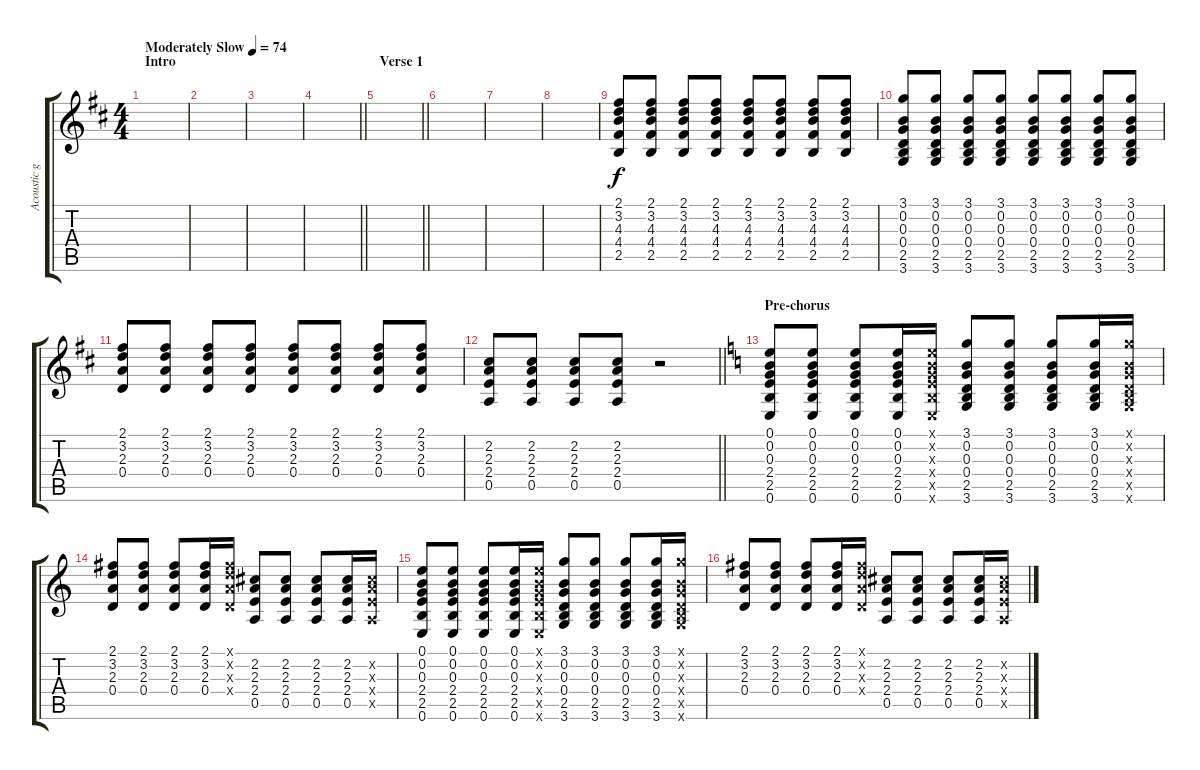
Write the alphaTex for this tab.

\track ("Acoustic guitar" "Acoustic g") {instrument acousticguitarsteel}
\staff {score tabs}
\tuning (E4 B3 G3 D3 A2 E2) {hide}
\ts (4 4)
\section ("" "Intro")
\tempo (74 "Moderately Slow")
\clef g2
\ks d
|
|
|
\barLineRight lightlight
|
\section ("" "Verse 1")
\barLineRight lightlight
|
|
|
|
(2.1 3.2 4.3 4.4 2.5).8 (2.1 3.2 4.3 4.4 2.5).8 (2.1 3.2 4.3 4.4 2.5).8 (2.1 3.2 4.3 4.4 2.5).8 (2.1 3.2 4.3 4.4 2.5).8 (2.1 3.2 4.3 4.4 2.5).8 (2.1 3.2 4.3 4.4 2.5).8 (2.1 3.2 4.3 4.4 2.5).8 |
(3.1 0.2 0.3 0.4 2.5 3.6).8 (3.1 0.2 0.3 0.4 2.5 3.6).8 (3.1 0.2 0.3 0.4 2.5 3.6).8 (3.1 0.2 0.3 0.4 2.5 3.6).8 (3.1 0.2 0.3 0.4 2.5 3.6).8 (3.1 0.2 0.3 0.4 2.5 3.6).8 (3.1 0.2 0.3 0.4 2.5 3.6).8 (3.1 0.2 0.3 0.4 2.5 3.6).8 |
(2.1 3.2 2.3 0.4).8 (2.1 3.2 2.3 0.4).8 (2.1 3.2 2.3 0.4).8 (2.1 3.2 2.3 0.4).8 (2.1 3.2 2.3 0.4).8 (2.1 3.2 2.3 0.4).8 (2.1 3.2 2.3 0.4).8 (2.1 3.2 2.3 0.4).8 |
\barLineRight lightlight
(2.2 2.3 2.4 0.5).8 (2.2 2.3 2.4 0.5).8 (2.2 2.3 2.4 0.5).8 (2.2 2.3 2.4 0.5).8 r.2 |
\section ("" "Pre-chorus")
\ks c
(0.1 0.2 0.3 2.4 2.5 0.6).8 (0.1 0.2 0.3 2.4 2.5 0.6).8 (0.1 0.2 0.3 2.4 2.5 0.6).8 (0.1 0.2 0.3 2.4 2.5 0.6).16 (0.1{x} 0.2{x} 0.3{x} 2.4{x} 2.5{x} 0.6{x}).16 (3.1 0.2 0.3 0.4 2.5 3.6).8 (3.1 0.2 0.3 0.4 2.5 3.6).8 (3.1 0.2 0.3 0.4 2.5 3.6).8 (3.1 0.2 0.3 0.4 2.5 3.6).16 (3.1{x} 0.2{x} 0.3{x} 0.4{x} 2.5{x} 3.6{x}).16 |
(2.1 3.2 2.3 0.4).8 (2.1 3.2 2.3 0.4).8 (2.1 3.2 2.3 0.4).8 (2.1 3.2 2.3 0.4).16 (2.1{x} 3.2{x} 2.3{x} 0.4{x}).16 (2.2 2.3 2.4 0.5).8 (2.2 2.3 2.4 0.5).8 (2.2 2.3 2.4 0.5).8 (2.2 2.3 2.4 0.5).16 (2.2{x} 2.3{x} 2.4{x} 0.5{x}).16 |
(0.1 0.2 0.3 2.4 2.5 0.6).8 (0.1 0.2 0.3 2.4 2.5 0.6).8 (0.1 0.2 0.3 2.4 2.5 0.6).8 (0.1 0.2 0.3 2.4 2.5 0.6).16 (0.1{x} 0.2{x} 0.3{x} 2.4{x} 2.5{x} 0.6{x}).16 (3.1 0.2 0.3 0.4 2.5 3.6).8 (3.1 0.2 0.3 0.4 2.5 3.6).8 (3.1 0.2 0.3 0.4 2.5 3.6).8 (3.1 0.2 0.3 0.4 2.5 3.6).16 (3.1{x} 0.2{x} 0.3{x} 0.4{x} 2.5{x} 3.6{x}).16 |
(2.1 3.2 2.3 0.4).8 (2.1 3.2 2.3 0.4).8 (2.1 3.2 2.3 0.4).8 (2.1 3.2 2.3 0.4).16 (2.1{x} 3.2{x} 2.3{x} 0.4{x}).16 (2.2 2.3 2.4 0.5).8 (2.2 2.3 2.4 0.5).8 (2.2 2.3 2.4 0.5).8 (2.2 2.3 2.4 0.5).16 (2.2{x} 2.3{x} 2.4{x} 0.5{x}).16
